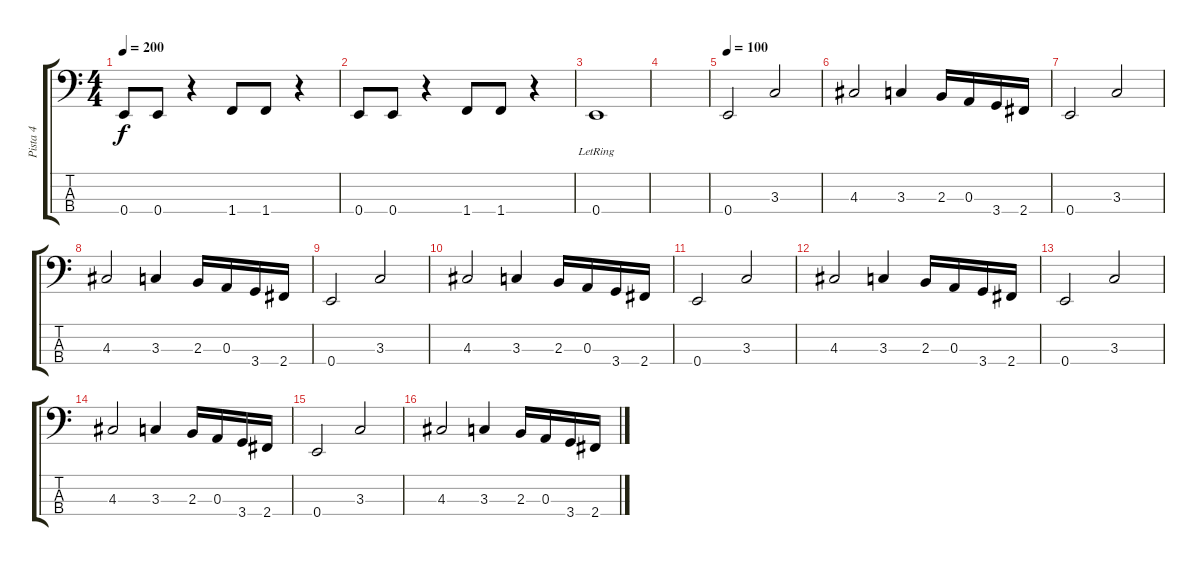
\track ("Pista 4" "Pista 4") {instrument electricbassfinger}
\staff {score tabs}
\tuning (G2 D2 A1 E1) {hide}
\ts (4 4)
\tempo 200
\clef f4
\ks c
0.4.8{dy f} 0.4.8 r.4 1.4.8 1.4.8 r.4 |
0.4.8 0.4.8 r.4 1.4.8 1.4.8 r.4 |
0.4{lr}.1 |
|
\tempo 100
0.4.2 3.3.2 |
4.3.2 3.3.4 2.3.16 0.3.16 3.4.16 2.4.16 |
0.4.2 3.3.2 |
4.3.2 3.3.4 2.3.16 0.3.16 3.4.16 2.4.16 |
0.4.2 3.3.2 |
4.3.2 3.3.4 2.3.16 0.3.16 3.4.16 2.4.16 |
0.4.2 3.3.2 |
4.3.2 3.3.4 2.3.16 0.3.16 3.4.16 2.4.16 |
0.4.2 3.3.2 |
4.3.2 3.3.4 2.3.16 0.3.16 3.4.16 2.4.16 |
0.4.2 3.3.2 |
4.3.2 3.3.4 2.3.16 0.3.16 3.4.16 2.4.16
